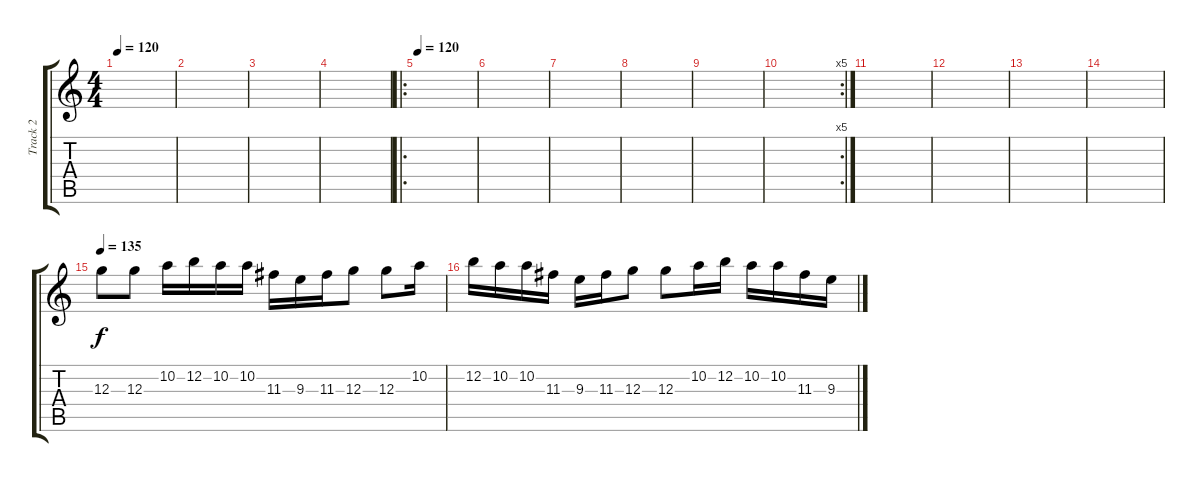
\track ("Track 2" "Track 2") {instrument overdrivenguitar}
\staff {score tabs}
\tuning (E4 B3 G3 D3 A2 E2) {hide}
\ts (4 4)
\tempo 120
\tempo 80
\tempo 120
\clef g2
\ks c
|
|
|
|
\ro
\tempo 120
|
|
|
|
|
\rc 5
|
|
|
|
|
\tempo 135
12.3.8 12.3.8 10.2.16 12.2.16 10.2.16 10.2.16 11.3.16 9.3.16 11.3.16 12.3.8 12.3.8 10.2.16 |
12.2.16 10.2.16 10.2.16 11.3.16 9.3.16 11.3.16 12.3.8 12.3.8 10.2.16 12.2.16 10.2.16 10.2.16 11.3.16 9.3.16
